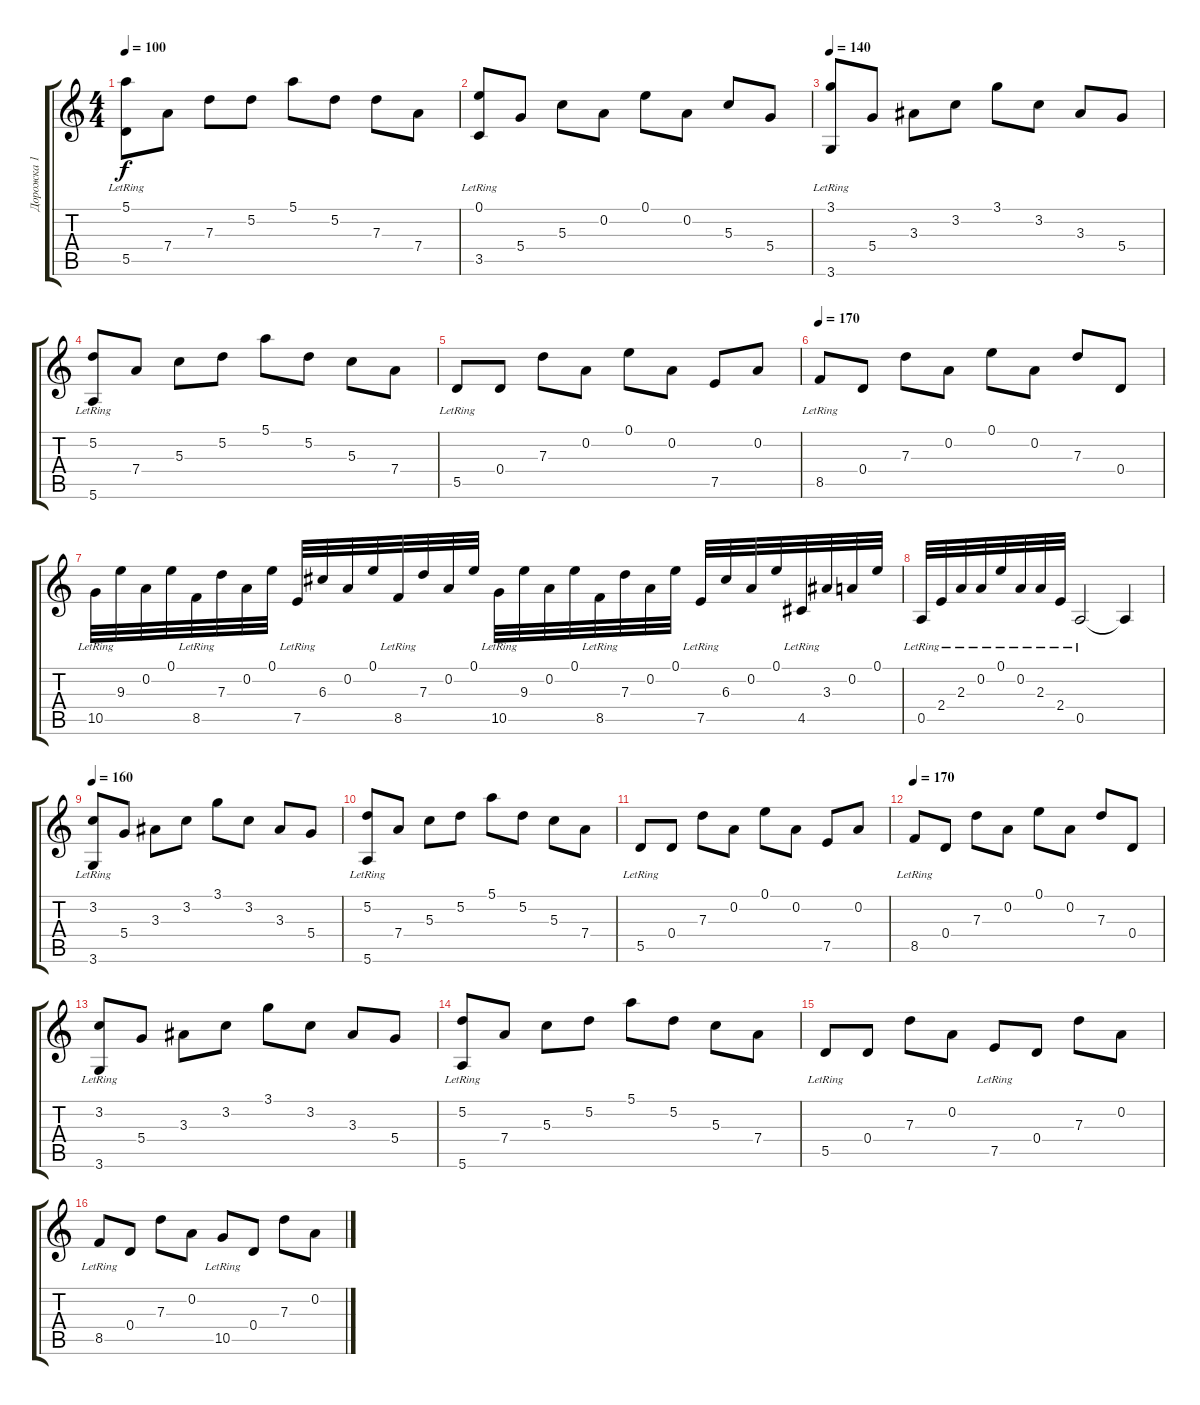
\track ("Дорожка 1" "Дорожка 1") {instrument acousticguitarsteel}
\staff {score tabs}
\tuning (E4 A3 G3 D3 A2 E2) {hide}
\ts (4 4)
\tempo 100
\clef g2
\ks c
(5.1 5.5{lr}).8{dy f} 7.4.8 7.3.8 5.2.8 5.1.8 5.2.8 7.3.8 7.4.8 |
(0.1 3.5{lr}).8 5.4.8 5.3.8 0.2.8 0.1.8 0.2.8 5.3.8 5.4.8 |
\tempo 140
(3.1 3.6{lr}).8 5.4.8 3.3.8 3.2.8 3.1.8 3.2.8 3.3.8 5.4.8 |
(5.2 5.6{lr}).8 7.4.8 5.3.8 5.2.8 5.1.8 5.2.8 5.3.8 7.4.8 |
5.5{lr}.8 0.4.8 7.3.8 0.2.8 0.1.8 0.2.8 7.5.8 0.2.8 |
\tempo 170
8.5{lr}.8 0.4.8 7.3.8 0.2.8 0.1.8 0.2.8 7.3.8 0.4.8 |
10.5{lr}.32 9.3.32 0.2.32 0.1.32 8.5{lr}.32 7.3.32 0.2.32 0.1.32 7.5{lr}.32 6.3.32 0.2.32 0.1.32 8.5{lr}.32 7.3.32 0.2.32 0.1.32 10.5{lr}.32 9.3.32 0.2.32 0.1.32 8.5{lr}.32 7.3.32 0.2.32 0.1.32 7.5{lr}.32 6.3.32 0.2.32 0.1.32 4.5{lr}.32 3.3.32 0.2.32 0.1.32 |
0.5{lr}.32 2.4{lr}.32 2.3{lr}.32 0.2{lr}.32 0.1{lr}.32 0.2{lr}.32 2.3{lr}.32 2.4{lr}.32 0.5{lr}.2 0.5{t}.4 |
\tempo 160
(3.2 3.6{lr}).8 5.4.8 3.3.8 3.2.8 3.1.8 3.2.8 3.3.8 5.4.8 |
(5.2 5.6{lr}).8 7.4.8 5.3.8 5.2.8 5.1.8 5.2.8 5.3.8 7.4.8 |
5.5{lr}.8 0.4.8 7.3.8 0.2.8 0.1.8 0.2.8 7.5.8 0.2.8 |
\tempo 170
8.5{lr}.8 0.4.8 7.3.8 0.2.8 0.1.8 0.2.8 7.3.8 0.4.8 |
(3.2 3.6{lr}).8 5.4.8 3.3.8 3.2.8 3.1.8 3.2.8 3.3.8 5.4.8 |
(5.2 5.6{lr}).8 7.4.8 5.3.8 5.2.8 5.1.8 5.2.8 5.3.8 7.4.8 |
5.5{lr}.8 0.4.8 7.3.8 0.2.8 7.5{lr}.8 0.4.8 7.3.8 0.2.8 |
8.5{lr}.8 0.4.8 7.3.8 0.2.8 10.5{lr}.8 0.4.8 7.3.8 0.2.8
